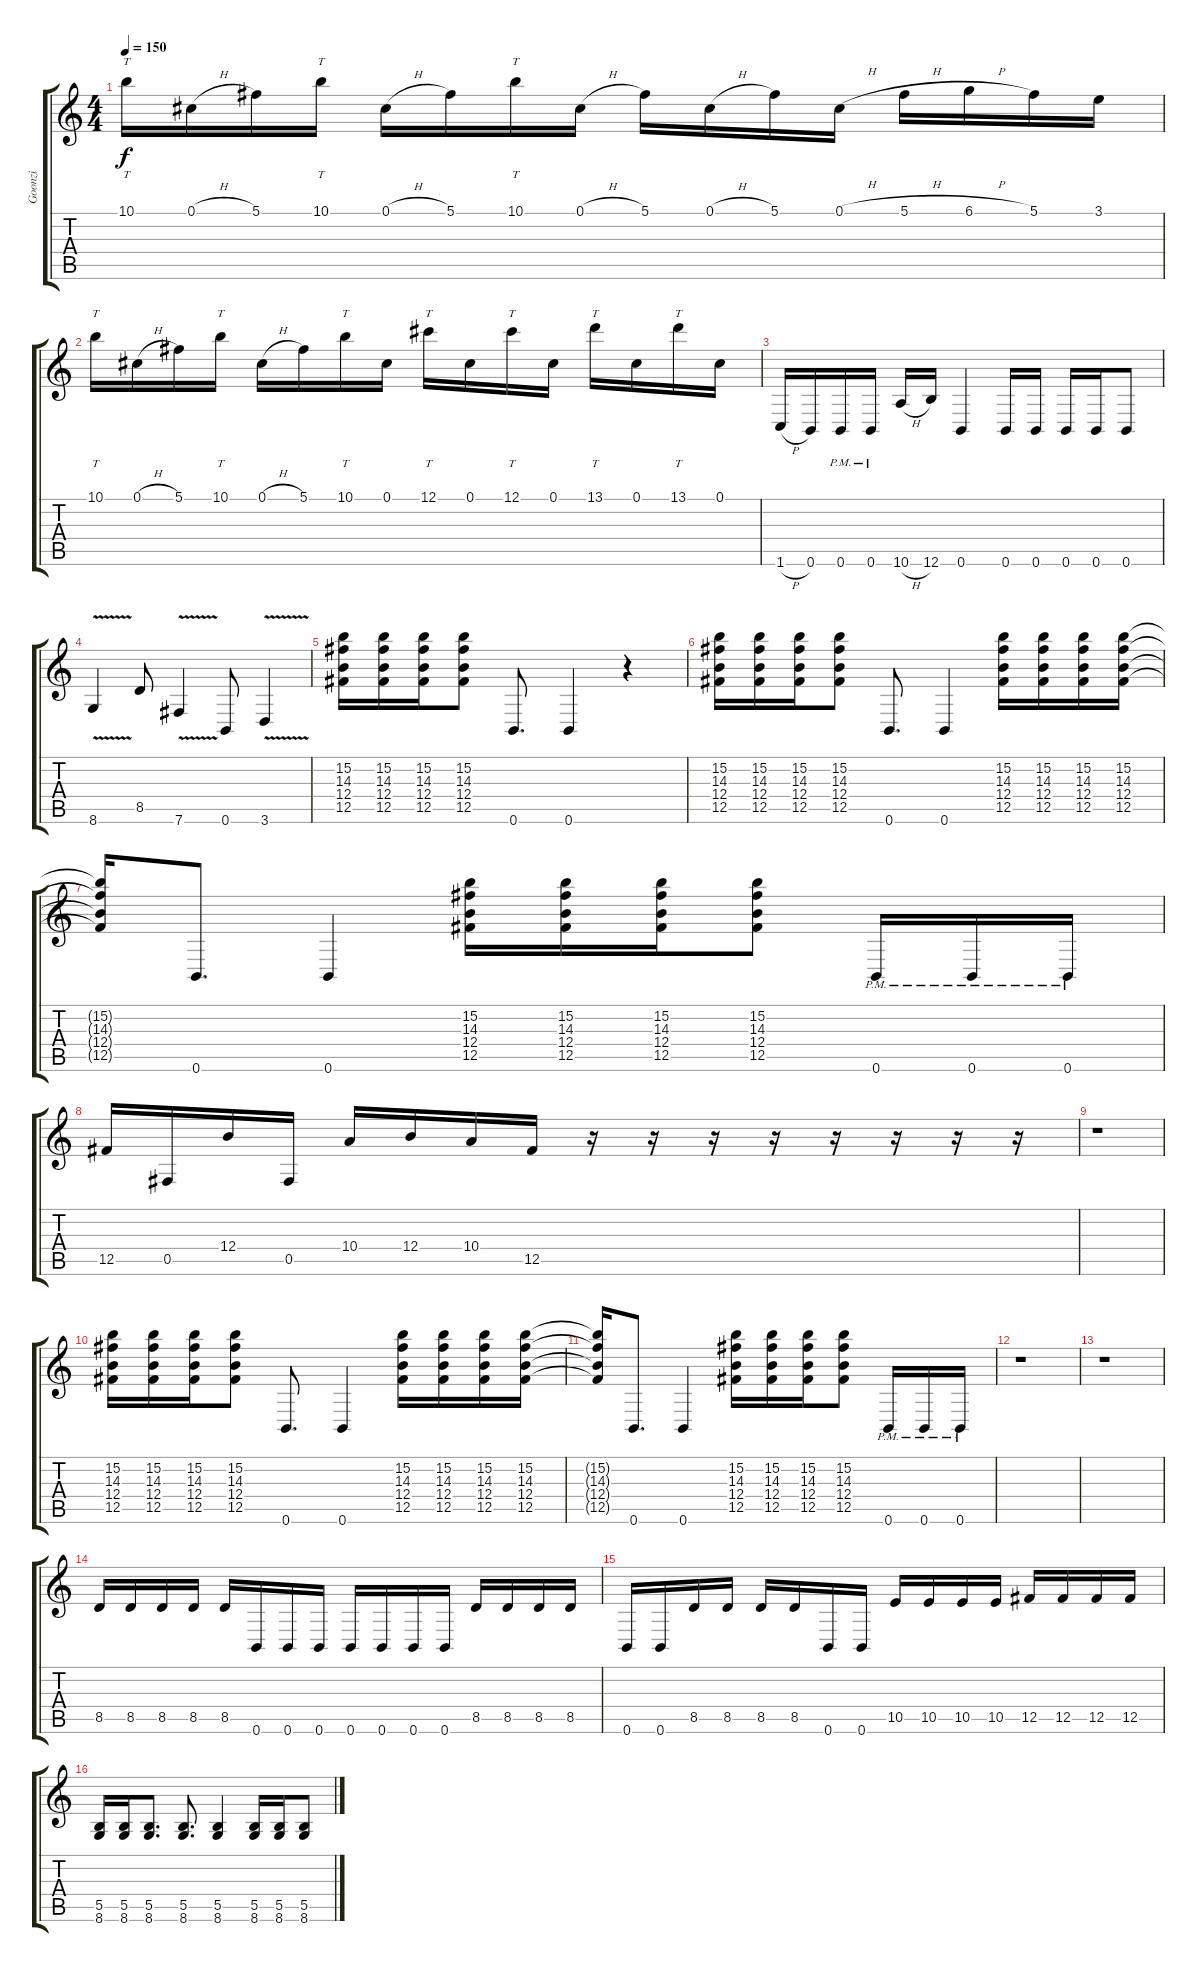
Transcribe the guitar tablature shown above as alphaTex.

\track ("Goonzi" "Goonzi") {instrument distortionguitar}
\staff {score tabs}
\tuning (Db4 Ab3 E3 B2 Gb2 B1) {hide}
\ts (4 4)
\tempo 150
\clef g2
\ks c
10.1.16{tt dy f} 0.1{h}.16 5.1.16 10.1.16{tt} 0.1{h}.16 5.1.16 10.1.16{tt} 0.1{h}.16 5.1.16 0.1{h}.16 5.1.16 0.1{h}.16 5.1{h}.16 6.1{h}.16 5.1.16 3.1.16 |
10.1.16{tt} 0.1{h}.16 5.1.16 10.1.16{tt} 0.1{h}.16 5.1.16 10.1.16{tt} 0.1.16 12.1.16{tt} 0.1.16 12.1.16{tt} 0.1.16 13.1.16{tt} 0.1.16 13.1.16{tt} 0.1.16 |
1.6{h}.16 0.6.16 0.6{pm}.16 0.6{pm}.16 10.6{h}.16 12.6.16 0.6.4 0.6.16 0.6.16 0.6.16 0.6.16 0.6.8 |
8.6{v}.4 8.5.8 7.6{v}.4 0.6.8 3.6{v}.4 |
(15.2 14.3 12.4 12.5).16 (15.2 14.3 12.4 12.5).16 (15.2 14.3 12.4 12.5).16 (15.2 14.3 12.4 12.5).8 0.6.8{d} 0.6.4 r.4 |
(15.2 14.3 12.4 12.5).16 (15.2 14.3 12.4 12.5).16 (15.2 14.3 12.4 12.5).16 (15.2 14.3 12.4 12.5).8 0.6.8{d} 0.6.4 (15.2 14.3 12.4 12.5).16 (15.2 14.3 12.4 12.5).16 (15.2 14.3 12.4 12.5).16 (15.2 14.3 12.4 12.5).16 |
(15.2{t} 14.3{t} 12.4{t} 12.5{t}).16 0.6.8{d} 0.6.4 (15.2 14.3 12.4 12.5).16 (15.2 14.3 12.4 12.5).16 (15.2 14.3 12.4 12.5).16 (15.2 14.3 12.4 12.5).8 0.6{pm}.16 0.6{pm}.16 0.6{pm}.16 |
12.5.16 0.5.16 12.4.16 0.5.16 10.4.16 12.4.16 10.4.16 12.5.16 r.16 r.16 r.16 r.16 r.16 r.16 r.16 r.16 |
r.1 |
(15.2 14.3 12.4 12.5).16 (15.2 14.3 12.4 12.5).16 (15.2 14.3 12.4 12.5).16 (15.2 14.3 12.4 12.5).8 0.6.8{d} 0.6.4 (15.2 14.3 12.4 12.5).16 (15.2 14.3 12.4 12.5).16 (15.2 14.3 12.4 12.5).16 (15.2 14.3 12.4 12.5).16 |
(15.2{t} 14.3{t} 12.4{t} 12.5{t}).16 0.6.8{d} 0.6.4 (15.2 14.3 12.4 12.5).16 (15.2 14.3 12.4 12.5).16 (15.2 14.3 12.4 12.5).16 (15.2 14.3 12.4 12.5).8 0.6{pm}.16 0.6{pm}.16 0.6{pm}.16 |
r.1 |
r.1 |
8.5.16 8.5.16 8.5.16 8.5.16 8.5.16 0.6.16 0.6.16 0.6.16 0.6.16 0.6.16 0.6.16 0.6.16 8.5.16 8.5.16 8.5.16 8.5.16 |
0.6.16 0.6.16 8.5.16 8.5.16 8.5.16 8.5.16 0.6.16 0.6.16 10.5.16 10.5.16 10.5.16 10.5.16 12.5.16 12.5.16 12.5.16 12.5.16 |
(5.5 8.6).16 (5.5 8.6).16 (5.5 8.6).8{d} (5.5 8.6).8{d} (5.5 8.6).4 (5.5 8.6).16 (5.5 8.6).16 (5.5 8.6).8
